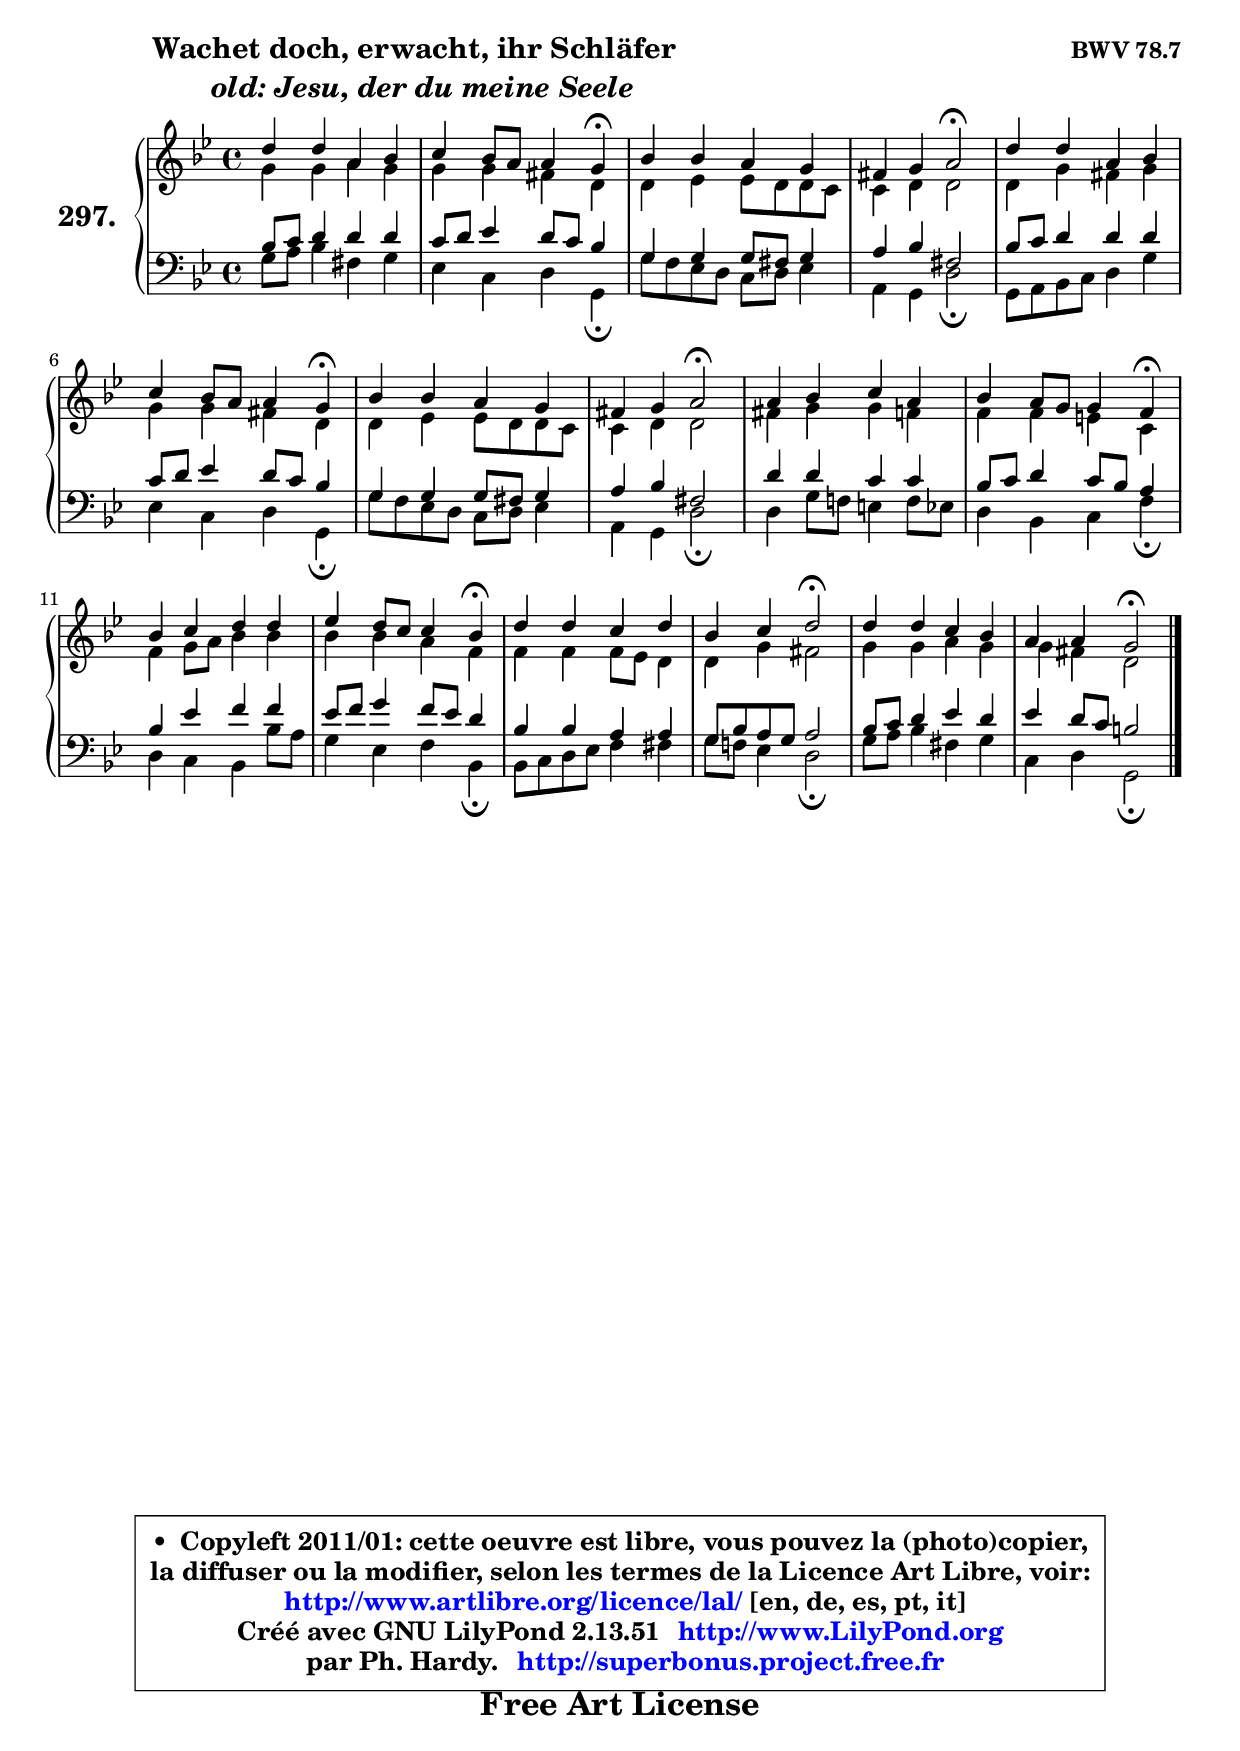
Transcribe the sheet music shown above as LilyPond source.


\version "2.13.51"

    \paper {
%	system-system-spacing #'padding = #0.1
%	score-system-spacing #'padding = #0.1
%	ragged-bottom = ##f
%	ragged-last-bottom = ##f
	}

    \header {
      opus = \markup { \bold "BWV 78.7" }
      piece = \markup { \hspace #9 \fontsize #2 \bold \column \center-align { \line {"Wachet doch, erwacht, ihr Schläfer"}
                     \line { \italic "  old: Jesu, der du meine Seele"}
                 } }
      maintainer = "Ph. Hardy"
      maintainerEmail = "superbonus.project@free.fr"
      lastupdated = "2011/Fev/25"
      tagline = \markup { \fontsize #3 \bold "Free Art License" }
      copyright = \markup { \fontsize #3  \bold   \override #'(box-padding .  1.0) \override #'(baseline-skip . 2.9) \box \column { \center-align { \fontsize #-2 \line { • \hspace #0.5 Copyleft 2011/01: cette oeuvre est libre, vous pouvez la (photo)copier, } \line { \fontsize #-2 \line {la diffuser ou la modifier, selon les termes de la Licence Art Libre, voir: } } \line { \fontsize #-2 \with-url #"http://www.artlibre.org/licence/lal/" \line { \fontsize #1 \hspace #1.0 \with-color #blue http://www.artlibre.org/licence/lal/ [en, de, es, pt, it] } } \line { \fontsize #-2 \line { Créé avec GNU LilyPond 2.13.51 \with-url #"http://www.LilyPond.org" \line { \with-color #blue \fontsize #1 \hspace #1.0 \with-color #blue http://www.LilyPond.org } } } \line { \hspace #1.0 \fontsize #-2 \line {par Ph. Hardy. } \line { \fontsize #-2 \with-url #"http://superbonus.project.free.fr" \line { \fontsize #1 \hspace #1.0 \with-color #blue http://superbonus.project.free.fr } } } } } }

	  }

  guidemidi = {
        R1 |
        r2. \tempo 4 = 30 r4 \tempo 4 = 78 |
        R1 |
        r2 \tempo 4 = 34 r2 \tempo 4 = 78 |
        R1 |
        r2. \tempo 4 = 30 r4 \tempo 4 = 78 |
        R1 |
        r2 \tempo 4 = 34 r2 \tempo 4 = 78 |
        R1 |
        r2. \tempo 4 = 30 r4 \tempo 4 = 78 |
        R1 |
        r2. \tempo 4 = 30 r4 \tempo 4 = 78 |
        R1 |
        r2 \tempo 4 = 34 r2 \tempo 4 = 78 |
        R1 |
        r2 \tempo 4 = 34 r2 |
	}

  upper = {
	\time 4/4
	\key g \minor
	\clef treble
	\voiceOne
	<< { 
	% SOPRANO
	\set Voice.midiInstrument = "acoustic grand"
	\relative c'' {
        d4 d a bes |
        c4 bes8 a a4 g\fermata |
        bes4 bes a g |
        fis4 g a2\fermata |
        d4 d a bes |
        c4 bes8 a a4 g\fermata |
        bes4 bes a g |
        fis4 g a2\fermata |
        a4 bes c a |
        bes4 a8 g g4 f\fermata |
        bes4 c d d |
        es4 d8 c c4 bes\fermata |
        d4 d c d |
        bes4 c d2\fermata |
        d4 d c bes |
        a4 a g2\fermata |
        \bar "|."
	} % fin de relative
	}

	\context Voice="1" { \voiceTwo 
	% ALTO
	\set Voice.midiInstrument = "acoustic grand"
	\relative c'' {
        g4 g a g |
        g4 g fis d |
        d4 es es8 d d c |
        c4 d d2 |
        d4 g fis g |
        g4 g fis d |
        d4 es es8 d d c |
        c4 d d2 |
        fis4 g g f |
        f4 f e c |
        f4 g8 a bes4 bes |
        bes4 bes a f |
        f4 f f8 es d4 |
        d4 g fis2 |
        g4 g a g |
        g4 fis d2 |
        \bar "|."
	} % fin de relative
	\oneVoice
	} >>
	}

    lower = {
	\time 4/4
	\key g \minor
	\clef bass
	\voiceOne
	<< { 
	% TENOR
	\set Voice.midiInstrument = "acoustic grand"
	\relative c' {
        bes8 c d4 d d |
        c8 d es4 d8 c bes4 |
        g4 g g8 fis g4 |
        a4 bes fis2 |
        bes8 c d4 d d |
        c8 d es4 d8 c bes4 |
        g4 g g8 fis g4 |
        a4 bes fis2 |
        d'4 d c c |
        bes8 c d4 c8 bes a4 |
        bes4 es f f |
        es8 f g4 f8 es d4 |
        bes4 bes a a |
        g8 bes a g a2 |
        bes8 c d4 es d |
        es4 d8 c b2 |
        \bar "|."
	} % fin de relative
	}
	\context Voice="1" { \voiceTwo 
	% BASS
	\set Voice.midiInstrument = "acoustic grand"
	\relative c' {
        g8 a bes4 fis g |
        es4 c d g,\fermata |
        g'8 f es d c d es4 |
        a,4 g d'2\fermata |
        g,8 a bes c d4 g |
        es4 c d g,\fermata |
        g'8 f es d c d es4 |
        a,4 g d'2\fermata |
        d4 g8 f! e4 f8 es |
        d4 bes c f\fermata |
        d4 c bes bes'8 a |
        g4 es f bes,\fermata |
        bes8 c d es f4 fis |
        g8 f! es4 d2\fermata |
        g8 a bes4 fis g |
        c,4 d g,2\fermata |
        \bar "|."
	} % fin de relative
	\oneVoice
	} >>
	}


    \score { 

	\new PianoStaff <<
	\set PianoStaff.instrumentName = \markup { \bold \huge "297." }
	\new Staff = "upper" \upper
	\new Staff = "lower" \lower
	>>

    \layout {
%	ragged-last = ##f
	   }

         } % fin de score

  \score {
    \unfoldRepeats { << \guidemidi \upper \lower >> }
    \midi {
    \context {
     \Staff
      \remove "Staff_performer"
               }

     \context {
      \Voice
       \consists "Staff_performer"
                }

     \context { 
      \Score
      tempoWholesPerMinute = #(ly:make-moment 78 4)
		}
	    }
	}

